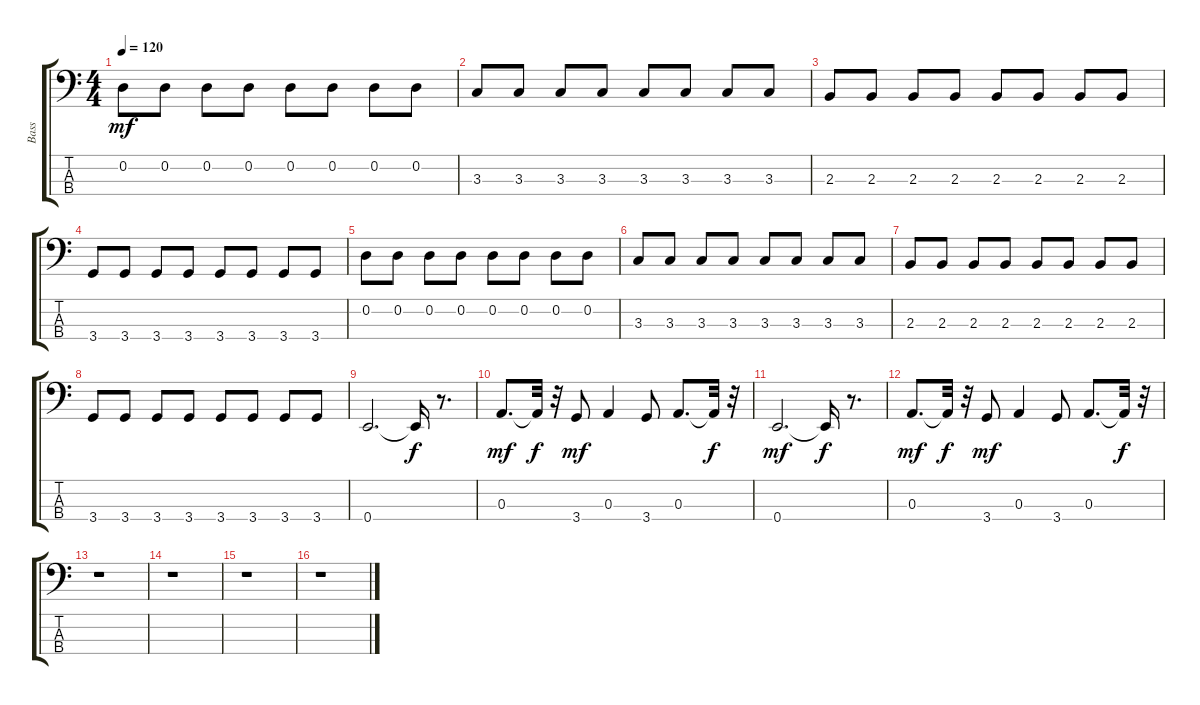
\track ("Bass" "Bass") {instrument electricbassfinger}
\staff {score tabs}
\tuning (G2 D2 A1 E1) {hide}
\ts (4 4)
\tempo 120
\clef f4
\ks c
0.2.8{dy mf} 0.2.8 0.2.8 0.2.8 0.2.8 0.2.8 0.2.8 0.2.8 |
3.3.8 3.3.8 3.3.8 3.3.8 3.3.8 3.3.8 3.3.8 3.3.8 |
2.3.8 2.3.8 2.3.8 2.3.8 2.3.8 2.3.8 2.3.8 2.3.8 |
3.4.8 3.4.8 3.4.8 3.4.8 3.4.8 3.4.8 3.4.8 3.4.8 |
0.2.8 0.2.8 0.2.8 0.2.8 0.2.8 0.2.8 0.2.8 0.2.8 |
3.3.8 3.3.8 3.3.8 3.3.8 3.3.8 3.3.8 3.3.8 3.3.8 |
2.3.8 2.3.8 2.3.8 2.3.8 2.3.8 2.3.8 2.3.8 2.3.8 |
3.4.8 3.4.8 3.4.8 3.4.8 3.4.8 3.4.8 3.4.8 3.4.8 |
0.4.2{d} 0.4{t}.16{dy f} r.8{d} |
0.3.8{d dy mf} 0.3{t}.32{dy f} r.32 3.4.8{dy mf} 0.3.4 3.4.8 0.3.8{d} 0.3{t}.32{dy f} r.32 |
0.4.2{d dy mf} 0.4{t}.16{dy f} r.8{d} |
0.3.8{d dy mf} 0.3{t}.32{dy f} r.32 3.4.8{dy mf} 0.3.4 3.4.8 0.3.8{d} 0.3{t}.32{dy f} r.32 |
r.1 |
r.1 |
r.1 |
r.1
